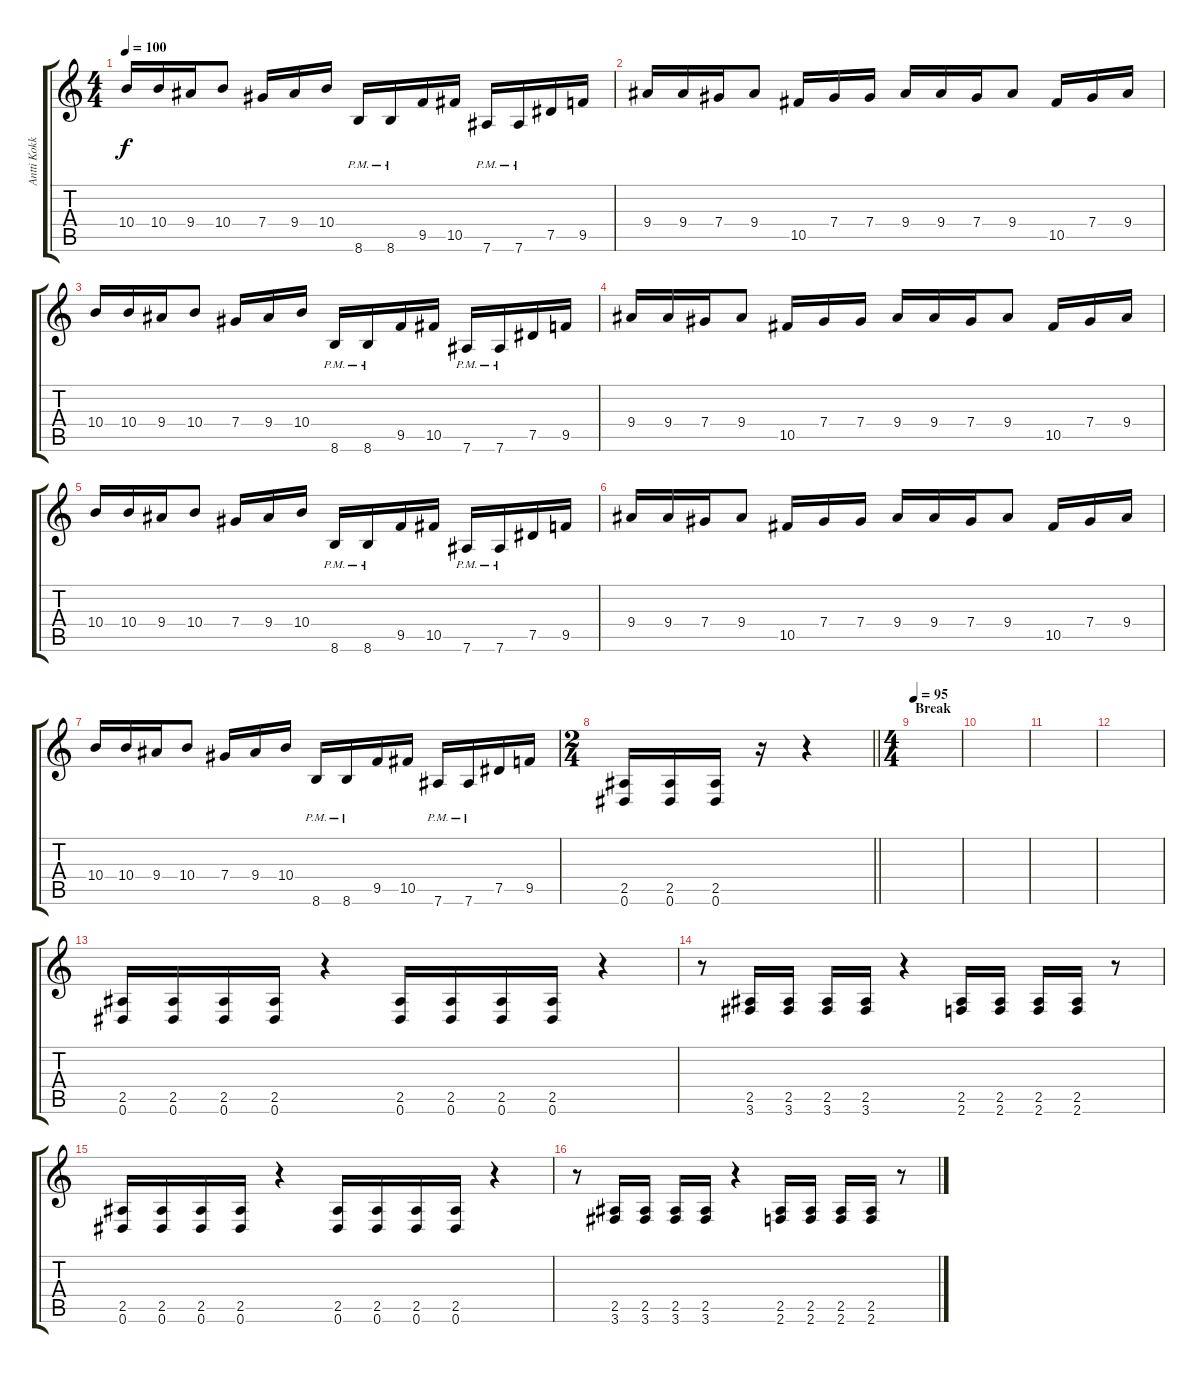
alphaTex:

\track ("Antti Kokko" "Antti Kokk") {instrument distortionguitar}
\staff {score tabs}
\tuning (Eb4 Bb3 Gb3 Db3 Ab2 Eb2) {hide}
\ts (4 4)
\tempo 100
\clef g2
\ks c
10.4.16{dy f} 10.4.16 9.4.16 10.4.8 7.4.16 9.4.16 10.4.16 8.6{pm}.16 8.6{pm}.16 9.5.16 10.5.16 7.6{pm}.16 7.6{pm}.16 7.5.16 9.5.16 |
9.4.16 9.4.16 7.4.16 9.4.8 10.5.16 7.4.16 7.4.16 9.4.16 9.4.16 7.4.16 9.4.8 10.5.16 7.4.16 9.4.16 |
10.4.16 10.4.16 9.4.16 10.4.8 7.4.16 9.4.16 10.4.16 8.6{pm}.16 8.6{pm}.16 9.5.16 10.5.16 7.6{pm}.16 7.6{pm}.16 7.5.16 9.5.16 |
9.4.16 9.4.16 7.4.16 9.4.8 10.5.16 7.4.16 7.4.16 9.4.16 9.4.16 7.4.16 9.4.8 10.5.16 7.4.16 9.4.16 |
10.4.16 10.4.16 9.4.16 10.4.8 7.4.16 9.4.16 10.4.16 8.6{pm}.16 8.6{pm}.16 9.5.16 10.5.16 7.6{pm}.16 7.6{pm}.16 7.5.16 9.5.16 |
9.4.16 9.4.16 7.4.16 9.4.8 10.5.16 7.4.16 7.4.16 9.4.16 9.4.16 7.4.16 9.4.8 10.5.16 7.4.16 9.4.16 |
10.4.16 10.4.16 9.4.16 10.4.8 7.4.16 9.4.16 10.4.16 8.6{pm}.16 8.6{pm}.16 9.5.16 10.5.16 7.6{pm}.16 7.6{pm}.16 7.5.16 9.5.16 |
\ts (2 4)
\barLineRight lightlight
(2.5 0.6).16 (2.5 0.6).16 (2.5 0.6).16 r.16 r.4 |
\ts (4 4)
\section ("" "Break")
\tempo 95
|
|
|
|
(2.5 0.6).16 (2.5 0.6).16 (2.5 0.6).16 (2.5 0.6).16 r.4 (2.5 0.6).16 (2.5 0.6).16 (2.5 0.6).16 (2.5 0.6).16 r.4 |
r.8 (2.5 3.6).16 (2.5 3.6).16 (2.5 3.6).16 (2.5 3.6).16 r.4 (2.5 2.6).16 (2.5 2.6).16 (2.5 2.6).16 (2.5 2.6).16 r.8 |
(2.5 0.6).16 (2.5 0.6).16 (2.5 0.6).16 (2.5 0.6).16 r.4 (2.5 0.6).16 (2.5 0.6).16 (2.5 0.6).16 (2.5 0.6).16 r.4 |
r.8 (2.5 3.6).16 (2.5 3.6).16 (2.5 3.6).16 (2.5 3.6).16 r.4 (2.5 2.6).16 (2.5 2.6).16 (2.5 2.6).16 (2.5 2.6).16 r.8
